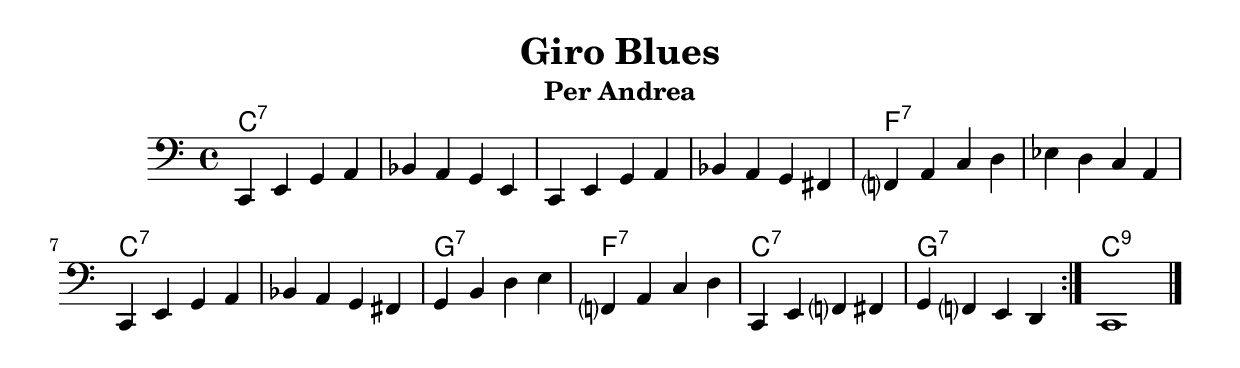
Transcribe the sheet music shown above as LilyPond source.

\header {
  title = "Giro Blues"
  subtitle = "Per Andrea"
  composer = ""
}

%provo a metter na variabile per il giro blues
bass = \relative c, {
      \clef bass
      \repeat volta 2 {
      c e g a
      bes a g e
      c e g a
      bes a g fis
      f? a c d
      ees d c a
      c, e g a
      bes a g fis
      g b d e
      f,? a c d
      c, e f? fis
      g f? e d
      }
      c1 \bar "|."
    }

harmonies = \chordmode {
  c1:7
  c:7
  c:7
  c:7
  f:7
  f:7
  c:7
  c:7
  g:7
  f:7
  c:7
  g:7
  c:9
}


\score {
  <<
    \new ChordNames {
    \set chordChanges = ##t
    \harmonies
    }
    \new Staff \bass
  >>
  \layout {}
  \midi {}
}